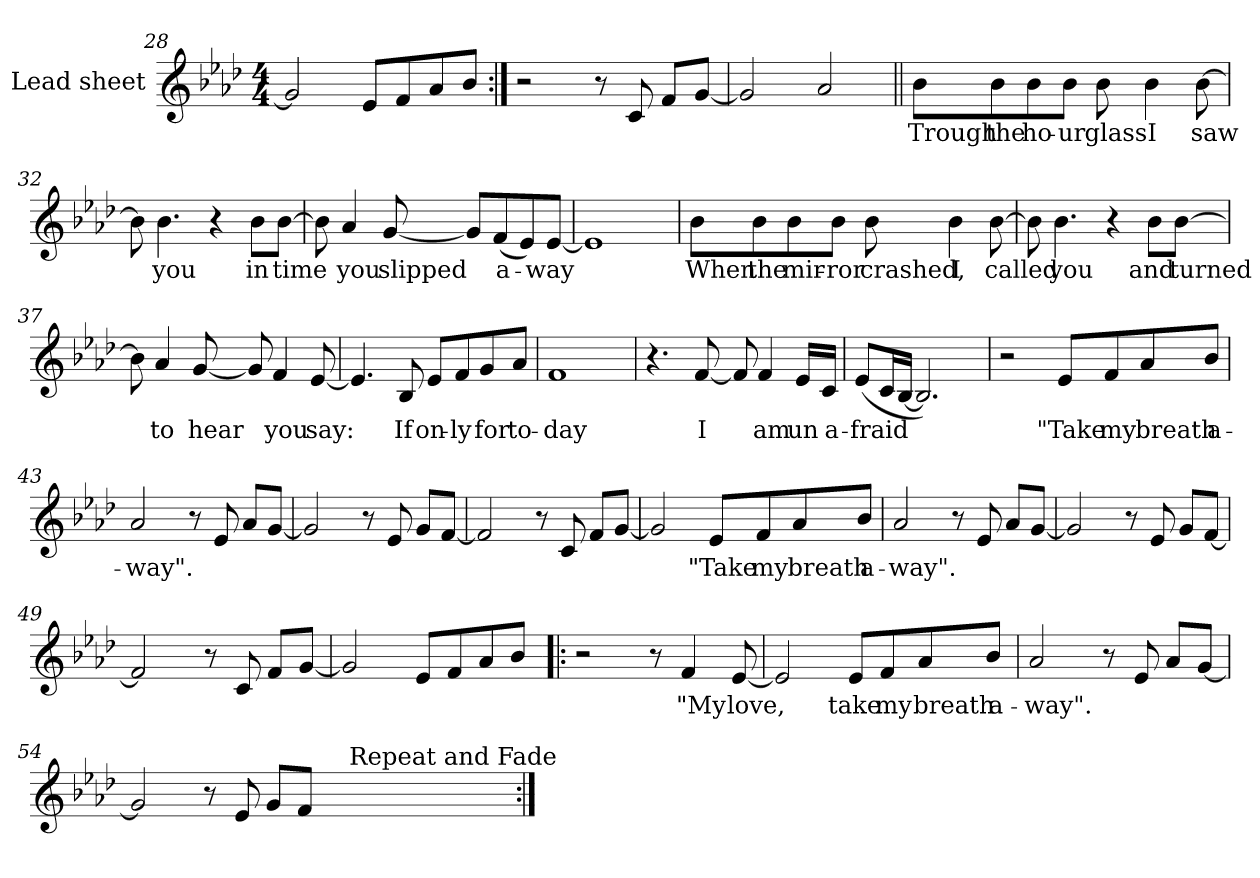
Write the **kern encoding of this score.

**kern	**text
*part1	*part1
*staff1	*staff1
*I"Lead sheet	*
*clefG2	*
*k[b-e-a-d-]	*
*A-:	*
*M4/4	*
=28	=28
2g]	.
8e-L	.
8f	.
8a-	.
8b-J	.
=29:|!	=29:|!
2r	.
8r	.
8c	.
8fL	.
[8gJ	.
=30	=30
2g]	.
2a-	.
=31||	=31||
!	!LO:LY:b:color=#0000FF
8b-L	Trough
!	!LO:LY:b:color=#0000FF
8b-	the
!	!LO:LY:b:color=#0000FF
8b-	ho-
!	!LO:LY:b:color=#0000FF
8b-J	-ur
!	!LO:LY:b:color=#0000FF
8b-	glass
!	!LO:LY:b:color=#0000FF
4b-	I
!	!LO:LY:b:color=#0000FF
[8b-	saw
=32	=32
8b-]	.
!	!LO:LY:b:color=#0000FF
4.b-	you
4r	.
!	!LO:LY:b:color=#0000FF
8b-L	in
!	!LO:LY:b:color=#0000FF
[8b-J	time
=33	=33
8b-]	.
!	!LO:LY:b:color=#0000FF
4a-	you
!	!LO:LY:b:color=#0000FF
[8g	slipped
8gL]	.
!	!LO:LY:b:color=#0000FF
(8f	a-
8e-)	.
!	!LO:LY:b:color=#0000FF
[8e-J	-way
=34	=34
1e-]	.
=35	=35
!	!LO:LY:b:color=#0000FF
8b-L	When
!	!LO:LY:b:color=#0000FF
8b-	the
!	!LO:LY:b:color=#0000FF
8b-	mir-
!	!LO:LY:b:color=#0000FF
8b-J	-ror
!	!LO:LY:b:color=#0000FF
8b-	crashed,
!	!LO:LY:b:color=#0000FF
4b-	I
!	!LO:LY:b:color=#0000FF
[8b-	called
=36	=36
8b-]	.
!	!LO:LY:b:color=#0000FF
4.b-	you
4r	.
!	!LO:LY:b:color=#0000FF
8b-L	and
!	!LO:LY:b:color=#0000FF
[8b-J	turned
!!LO:LB:g=z
=37	=37
8b-]	.
!	!LO:LY:b:color=#0000FF
4a-	to
!	!LO:LY:b:color=#0000FF
[8g	hear
8g]	.
!	!LO:LY:b:color=#0000FF
4f	you
!	!LO:LY:b:color=#0000FF
[8e-	say:
=38	=38
4.e-]	.
!	!LO:LY:b:color=#0000FF
8B-	If
!	!LO:LY:b:color=#0000FF
8e-L	on-
!	!LO:LY:b:color=#0000FF
8f	-ly
!	!LO:LY:b:color=#0000FF
8g	for
!	!LO:LY:b:color=#0000FF
8a-J	to-
=39	=39
!	!LO:LY:b:color=#0000FF
1f	-day
=40	=40
4.r	.
!	!LO:LY:b:color=#0000FF
[8f	I
8f]	.
!	!LO:LY:b:color=#0000FF
4f	am
!	!LO:LY:b:color=#0000FF
16e-LL	un
!	!LO:LY:b:color=#0000FF
16cJJ	a-
=41	=41
!	!LO:LY:b:color=#0000FF
(8e-L	-fraid
16cL	.
[16B-JJ	.
2.B-])	.
=42	=42
2r	.
!	!LO:LY:b:color=#8000FF
8e-L	"Take
!	!LO:LY:b:color=#8000FF
8f	my
!	!LO:LY:b:color=#8000FF
8a-	breath
!	!LO:LY:b:color=#8000FF
8b-J	a-
=43	=43
!	!LO:LY:b:color=#8000FF
2a-	-way".
8r	.
8e-	.
8a-L	.
[8gJ	.
=44	=44
2g]	.
8r	.
8e-	.
8gL	.
[8fJ	.
=45	=45
2f]	.
8r	.
8c	.
8fL	.
[8gJ	.
=46	=46
2g]	.
!	!LO:LY:b:color=#8000FF
8e-L	"Take
!	!LO:LY:b:color=#8000FF
8f	my
!	!LO:LY:b:color=#8000FF
8a-	breath
!	!LO:LY:b:color=#8000FF
8b-J	a-
!!LO:LB:g=z
=47	=47
!	!LO:LY:b:color=#0000FF
2a-	-way".
8r	.
8e-	.
8a-L	.
[8gJ	.
=48	=48
2g]	.
8r	.
8e-	.
8gL	.
[8fJ	.
=49	=49
2f]	.
8r	.
8c	.
8fL	.
[8gJ	.
=50	=50
2g]	.
8e-L	.
8f	.
8a-	.
8b-J	.
=51!|:	=51!|:
2r	.
8r	.
!	!LO:LY:b:color=#8000FF
4f	"My
!	!LO:LY:b:color=#8000FF
[8e-	love,
=52	=52
2e-]	.
!	!LO:LY:b:color=#8000FF
8e-L	take
!	!LO:LY:b:color=#8000FF
8f	my
!	!LO:LY:b:color=#8000FF
8a-	breath
!	!LO:LY:b:color=#8000FF
8b-J	a-
=53	=53
!	!LO:LY:b:color=#8000FF
2a-	-way".
8r	.
8e-	.
8a-L	.
[8gJ	.
=54	=54
*^	*
2g]	2ryy	.
8r	4ryy	.
8e-	.	.
8gL	8ryy	.
8fJ	16ryy	.
.	32ryy	.
.	64ryy	.
.	128...ryy	.
!	!LO:TX:a:t=Repeat and Fade	!
.	1024ryy	.
*v	*v	*
=:|!	=:|!
*-	*-
